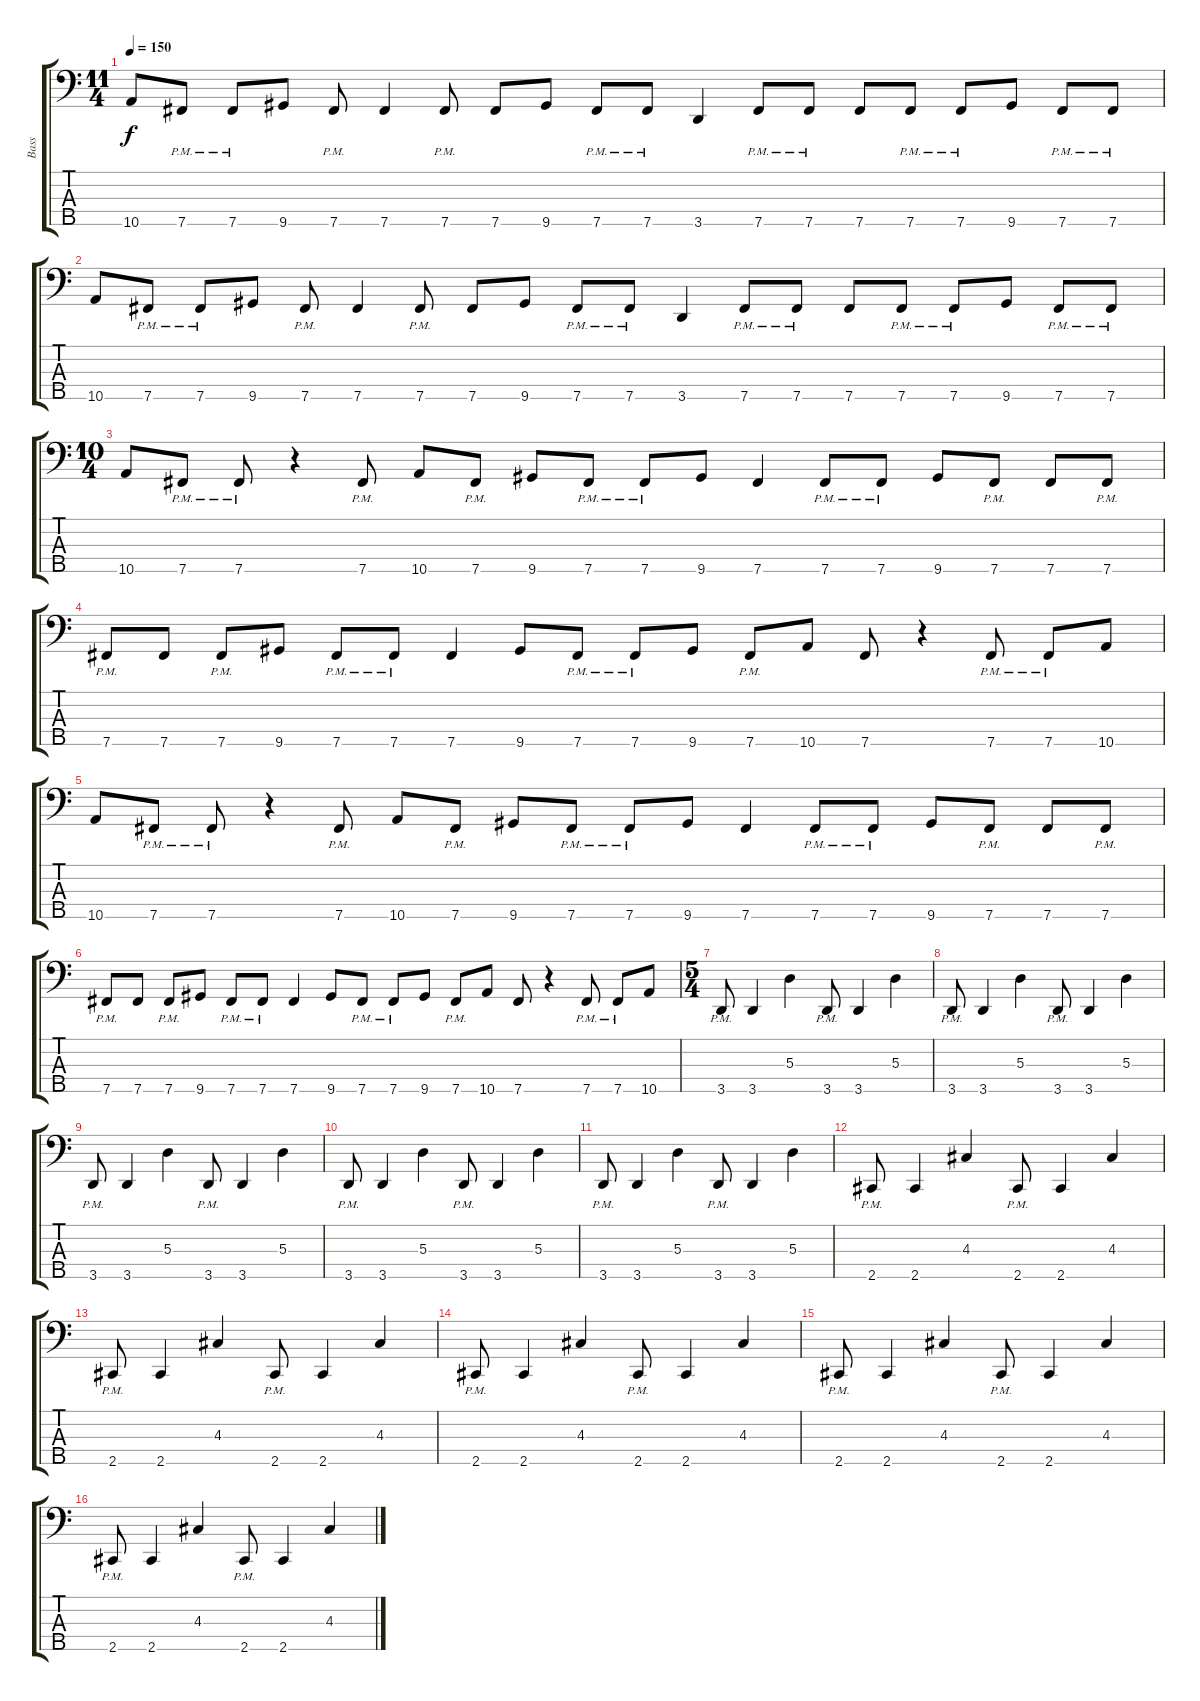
\track ("Bass" "Bass") {instrument electricbasspick}
\staff {score tabs}
\tuning (G2 D2 A1 E1 B0) {hide}
\ts (11 4)
\tempo 150
\clef f4
\ks c
10.5.8{dy f} 7.5{pm}.8 7.5{pm}.8 9.5.8 7.5{pm}.8 7.5.4 7.5{pm}.8 7.5.8 9.5.8 7.5{pm}.8 7.5{pm}.8 3.5.4 7.5{pm}.8 7.5{pm}.8 7.5.8 7.5{pm}.8 7.5{pm}.8 9.5.8 7.5{pm}.8 7.5{pm}.8 |
10.5.8 7.5{pm}.8 7.5{pm}.8 9.5.8 7.5{pm}.8 7.5.4 7.5{pm}.8 7.5.8 9.5.8 7.5{pm}.8 7.5{pm}.8 3.5.4 7.5{pm}.8 7.5{pm}.8 7.5.8 7.5{pm}.8 7.5{pm}.8 9.5.8 7.5{pm}.8 7.5{pm}.8 |
\ts (10 4)
10.5.8 7.5{pm}.8 7.5{pm}.8 r.4 7.5{pm}.8 10.5.8 7.5{pm}.8 9.5.8 7.5{pm}.8 7.5{pm}.8 9.5.8 7.5.4 7.5{pm}.8 7.5{pm}.8 9.5.8 7.5{pm}.8 7.5.8 7.5{pm}.8 |
7.5{pm}.8 7.5.8 7.5{pm}.8 9.5.8 7.5{pm}.8 7.5{pm}.8 7.5.4 9.5.8 7.5{pm}.8 7.5{pm}.8 9.5.8 7.5{pm}.8 10.5.8 7.5.8 r.4 7.5{pm}.8 7.5{pm}.8 10.5.8 |
10.5.8 7.5{pm}.8 7.5{pm}.8 r.4 7.5{pm}.8 10.5.8 7.5{pm}.8 9.5.8 7.5{pm}.8 7.5{pm}.8 9.5.8 7.5.4 7.5{pm}.8 7.5{pm}.8 9.5.8 7.5{pm}.8 7.5.8 7.5{pm}.8 |
7.5{pm}.8 7.5.8 7.5{pm}.8 9.5.8 7.5{pm}.8 7.5{pm}.8 7.5.4 9.5.8 7.5{pm}.8 7.5{pm}.8 9.5.8 7.5{pm}.8 10.5.8 7.5.8 r.4 7.5{pm}.8 7.5{pm}.8 10.5.8 |
\ts (5 4)
3.5{pm}.8 3.5.4 5.3.4 3.5{pm}.8 3.5.4 5.3.4 |
3.5{pm}.8 3.5.4 5.3.4 3.5{pm}.8 3.5.4 5.3.4 |
3.5{pm}.8 3.5.4 5.3.4 3.5{pm}.8 3.5.4 5.3.4 |
3.5{pm}.8 3.5.4 5.3.4 3.5{pm}.8 3.5.4 5.3.4 |
3.5{pm}.8 3.5.4 5.3.4 3.5{pm}.8 3.5.4 5.3.4 |
2.5{pm}.8 2.5.4 4.3.4 2.5{pm}.8 2.5.4 4.3.4 |
2.5{pm}.8 2.5.4 4.3.4 2.5{pm}.8 2.5.4 4.3.4 |
2.5{pm}.8 2.5.4 4.3.4 2.5{pm}.8 2.5.4 4.3.4 |
2.5{pm}.8 2.5.4 4.3.4 2.5{pm}.8 2.5.4 4.3.4 |
2.5{pm}.8 2.5.4 4.3.4 2.5{pm}.8 2.5.4 4.3.4
